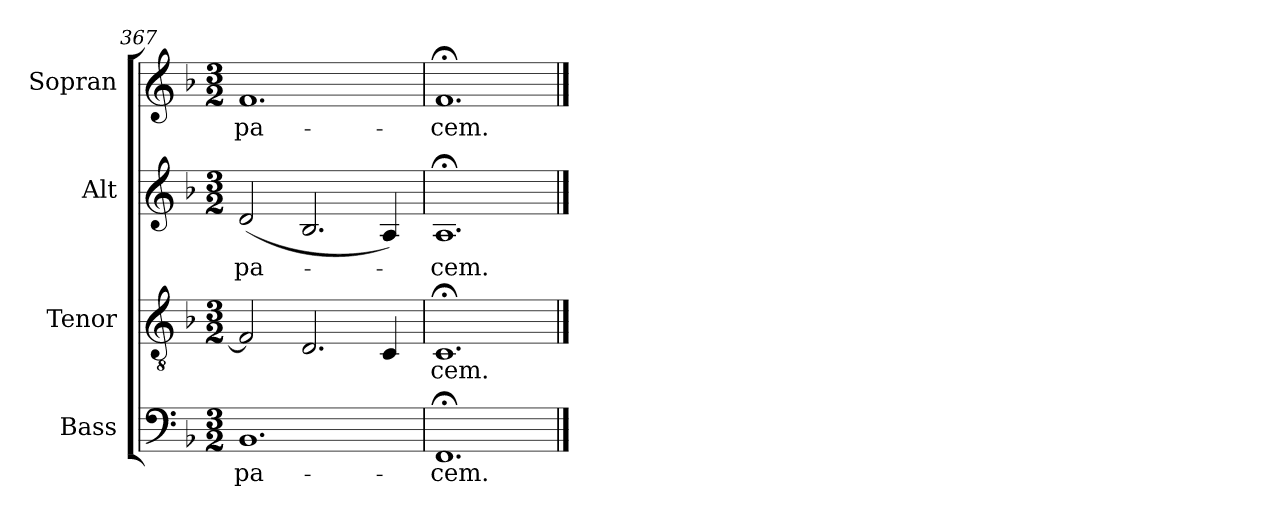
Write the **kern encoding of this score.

**kern	**text	**kern	**text	**kern	**text	**kern	**text
*part4	*part4	*part3	*part3	*part2	*part2	*part1	*part1
*staff4	*staff4	*staff3	*staff3	*staff2	*staff2	*staff1	*staff1
*I"Bass	*	*I"Tenor	*	*I"Alt	*	*I"Sopran	*
*I'B.	*	*I'T.	*	*I'A.	*	*I'S.	*
*clefF4	*	*clefGv2	*	*clefG2	*	*clefG2	*
*k[b-]	*	*k[b-]	*	*k[b-]	*	*k[b-]	*
*F:	*	*F:	*	*F:	*	*F:	*
*M3/2	*	*M3/2	*	*M3/2	*	*M3/2	*
=367	=367	=367	=367	=367	=367	=367	=367
!	!LO:LY:b	!	!	!	!LO:LY:b	!	!LO:LY:b
1.BB-	pa-	2F/]	.	(<2d/	pa-	1.f	pa-
.	.	2.D/	.	2.B-/	.	.	.
.	.	4C/	.	4A/)	.	.	.
=368	=368	=368	=368	=368	=368	=368	=368
!	!LO:LY:b	!	!LO:LY:b	!	!LO:LY:b	!	!LO:LY:b
1.FF;<	-cem.	1.C;<	-cem.	1.A;<	-cem.	1.f;<	-cem.
==	==	==	==	==	==	==	==
*-	*-	*-	*-	*-	*-	*-	*-
